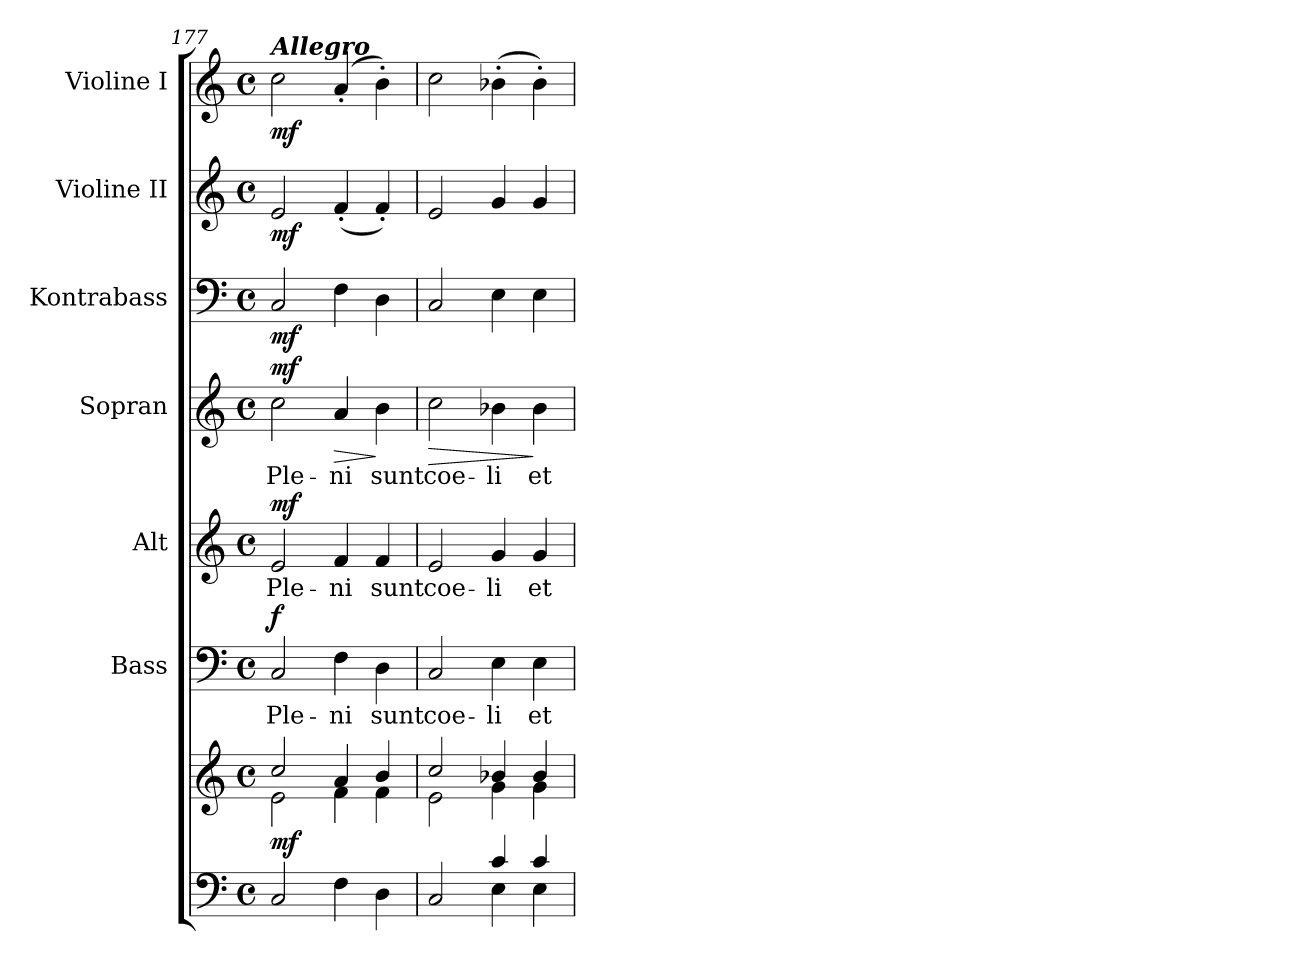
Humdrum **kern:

**kern	**kern	**dynam	**kern	**text	**dynam	**kern	**text	**dynam	**kern	**text	**dynam	**kern	**dynam	**kern	**dynam	**kern	**dynam
*part7	*part7	*part7	*part6	*part6	*part6	*part5	*part5	*part5	*part4	*part4	*part4	*part3	*part3	*part2	*part2	*part1	*part1
*staff8	*staff7	*staff7/8	*staff6	*staff6	*staff6	*staff5	*staff5	*staff5	*staff4	*staff4	*staff4	*staff3	*staff3	*staff2	*staff2	*staff1	*staff1
*	*	*	*I"Bass	*	*	*I"Alt	*	*	*I"Sopran	*	*	*I"Kontrabass	*	*I"Violine II	*	*I"Violine I	*
*	*	*	*I'B.	*	*	*I'A.	*	*	*I'S.	*	*	*I'Kb.	*	*I'Vl. II	*	*I'Vl. I	*
*clefF4	*clefG2	*	*clefF4	*	*	*clefG2	*	*	*clefG2	*	*	*clefF4	*	*clefG2	*	*clefG2	*
*	*	*	*	*	*	*	*	*	*	*	*	*ITrd7c12	*	*	*	*	*
*k[]	*k[]	*	*k[]	*	*	*k[]	*	*	*k[]	*	*	*k[]	*	*k[]	*	*k[]	*
*C:	*C:	*	*C:	*	*	*C:	*	*	*C:	*	*	*C:	*	*C:	*	*C:	*
*M4/4	*M4/4	*	*M4/4	*	*	*M4/4	*	*	*M4/4	*	*	*M4/4	*	*M4/4	*	*M4/4	*
*met(c)	*met(c)	*	*met(c)	*	*	*met(c)	*	*	*met(c)	*	*	*met(c)	*	*met(c)	*	*met(c)	*
=177	=177	=177	=177	=177	=177	=177	=177	=177	=177	=177	=177	=177	=177	=177	=177	=177	=177
*	*^	*	*	*	*	*	*	*	*	*	*	*	*	*	*	*	*
!	!	!	!	!	!	!	!	!	!	!	!	!	!	!	!	!	!LO:TX:a:Bi:t=Allegro	!
!	!	!	!LO:DY:b	!	!LO:LY:b	!LO:DY:a	!	!LO:LY:b	!LO:DY:a	!	!LO:LY:b	!LO:DY:a	!	!LO:DY:b	!	!LO:DY:b	!	!LO:DY:b
2C/	2cc/	2e\	mf	2C/	Ple-	f	2e/	Ple-	mf	2cc\	Ple-	mf	2CC/	mf	2e/	mf	2cc\	mf
!	!	!	!	!	!LO:LY:b	!	!	!LO:LY:b	!	!	!LO:LY:b	!LO:HP:b	!	!	!	!	!	!
4F\	4a/	4f\	.	4F\	-ni	.	4f/	-ni	.	4a/	-ni	>	4FF\	.	(<4f'</	.	(4a'</	.
!	!	!	!	!	!LO:LY:b	!	!	!LO:LY:b	!	!	!LO:LY:b	!	!	!	!	!	!	!
4D\	4b/	4f\	.	4D\	sunt	.	4f/	sunt	.	4b\	sunt	]	4DD\	.	4f'</)	.	4b'>\)	.
=178	=178	=178	=178	=178	=178	=178	=178	=178	=178	=178	=178	=178	=178	=178	=178	=178	=178	=178
*^	*	*	*	*	*	*	*	*	*	*	*	*	*	*	*	*	*	*
!	!	!	!	!	!	!LO:LY:b	!	!	!LO:LY:b	!	!	!LO:LY:b	!LO:HP:b	!	!	!	!	!	!
2ryy	2C/	2cc/	2e\	.	2C/	coe-	.	2e/	coe-	.	2cc\	coe-	>	2CC/	.	2e/	.	2cc\	.
!	!	!	!	!	!	!LO:LY:b	!	!	!LO:LY:b	!	!	!LO:LY:b	!	!	!	!	!	!	!
4c/	4E\	4b-X/	4g\	.	4E\	-li	.	4g/	-li	.	4b-X\	-li	.	4EE\	.	4g/	.	(>4b-X'>\	.
!	!	!	!	!	!	!LO:LY:b	!	!	!LO:LY:b	!	!	!LO:LY:b	!	!	!	!	!	!	!
4c/	4E\	4b-/	4g\	.	4E\	et	.	4g/	et	.	4b-\	et	]	4EE\	.	4g/	.	4b-'>\)	.
*v	*v	*	*	*	*	*	*	*	*	*	*	*	*	*	*	*	*	*	*
*	*v	*v	*	*	*	*	*	*	*	*	*	*	*	*	*	*	*	*
=	=	=	=	=	=	=	=	=	=	=	=	=	=	=	=	=	=
*-	*-	*-	*-	*-	*-	*-	*-	*-	*-	*-	*-	*-	*-	*-	*-	*-	*-
